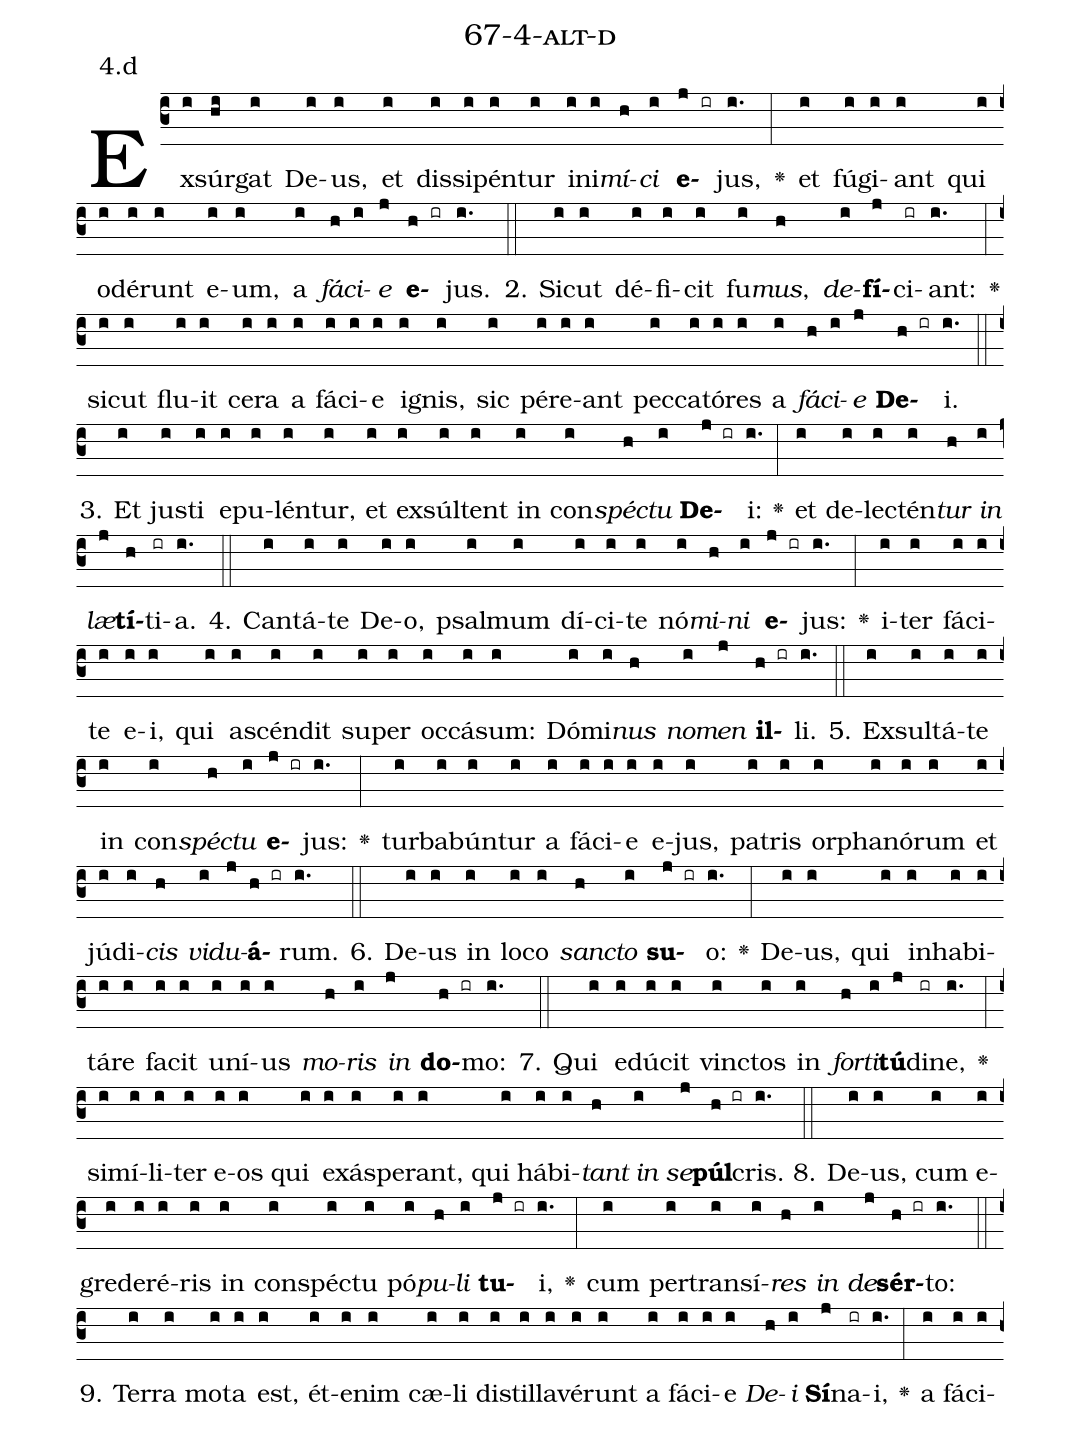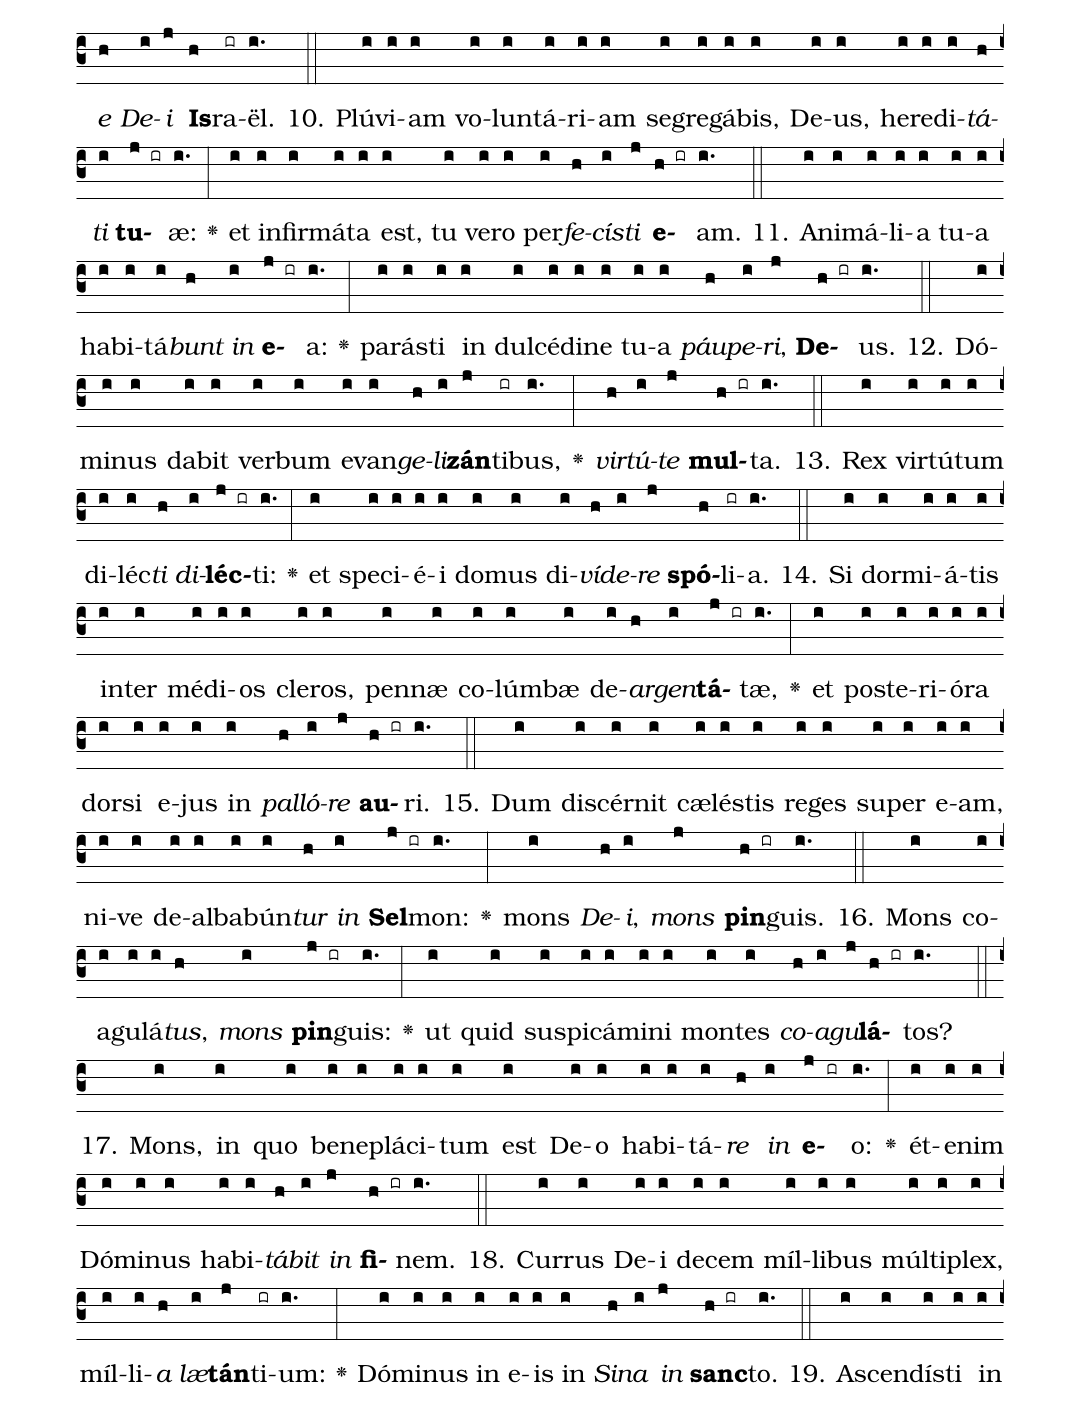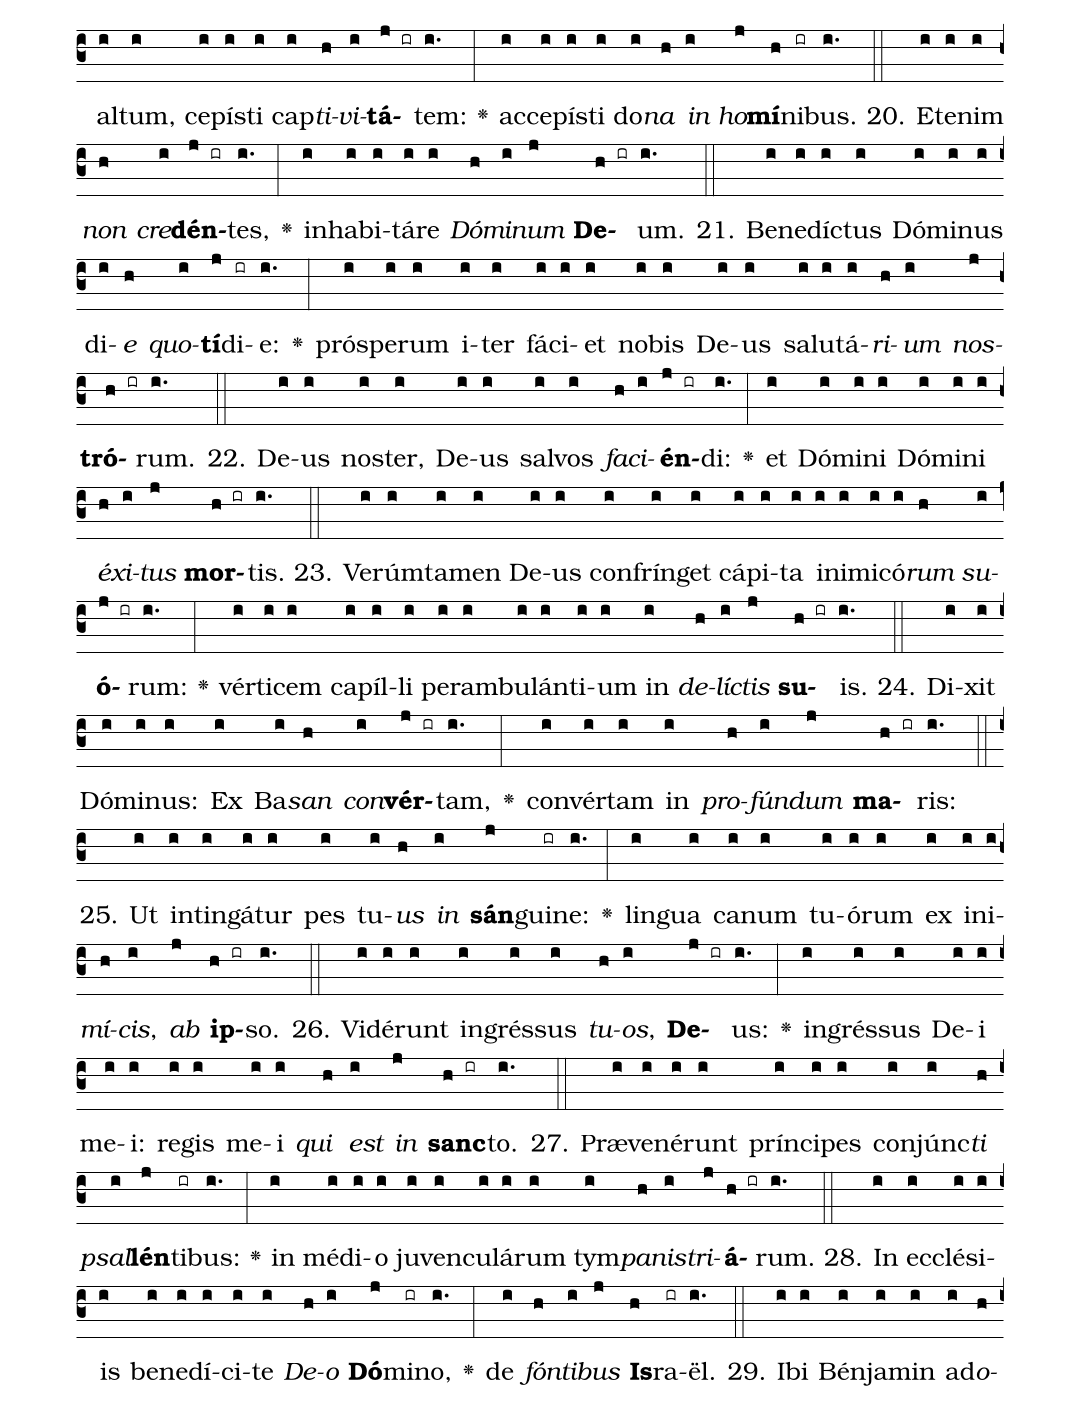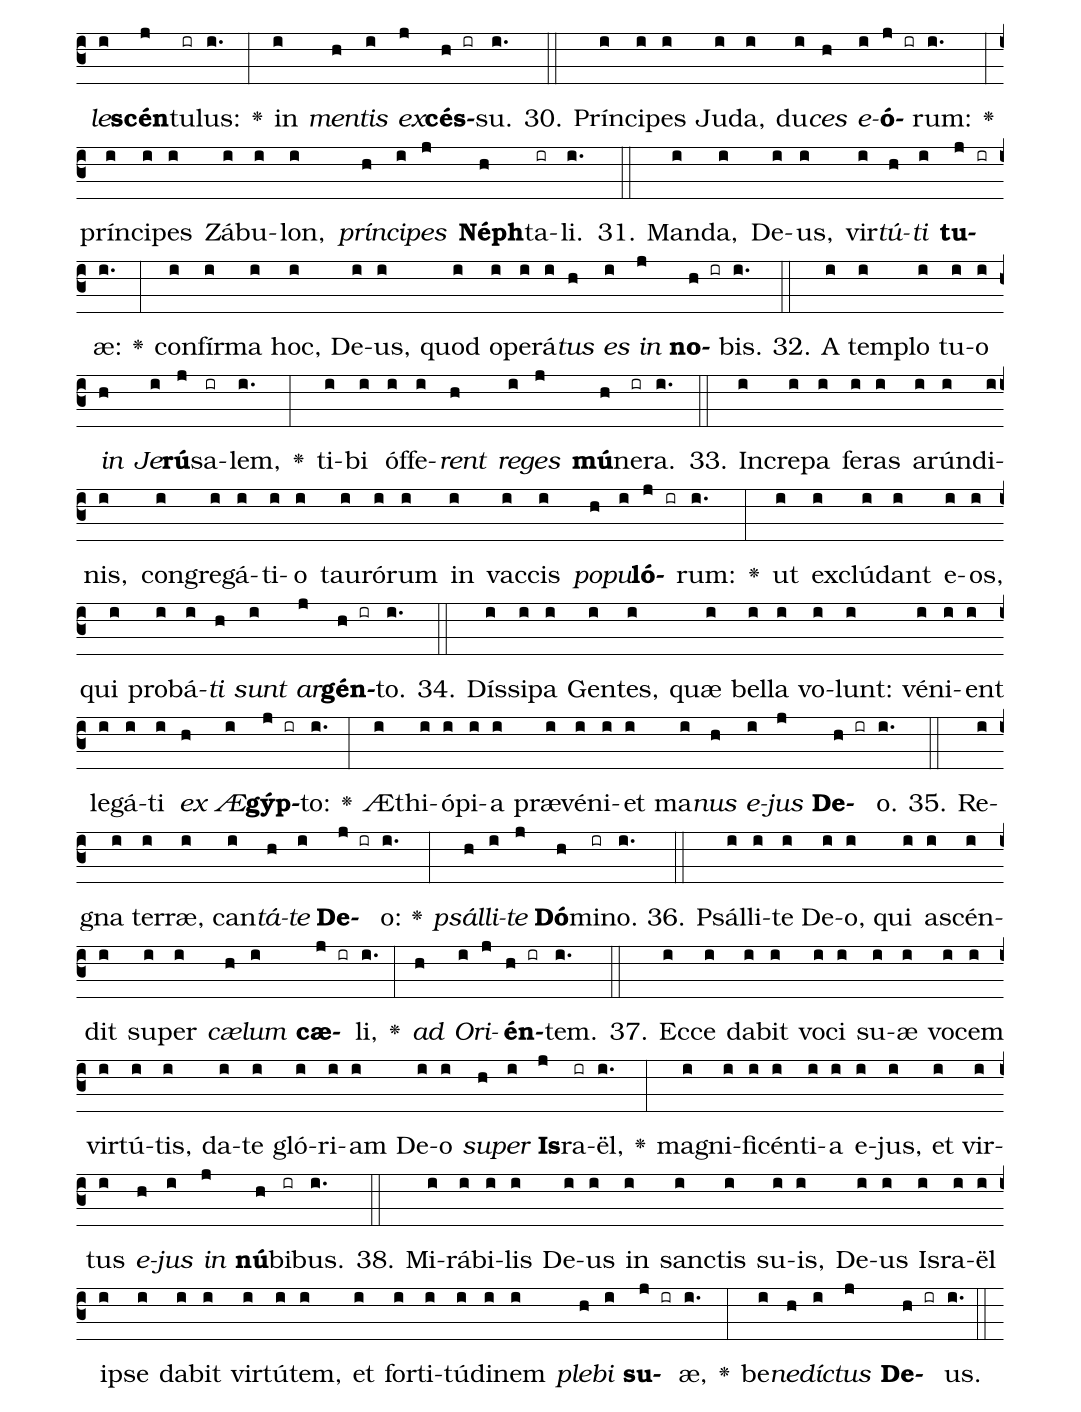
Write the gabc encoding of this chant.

name: 67-4-alt-d;
annotation: 4.d;
%%
(c3)Ex(i)súr(hi)gat(i) De(i)us,(i) et(i) dis(i)si(i)pén(i)tur(i) in(i)i(i)<i>mí</i>(h)<i>ci</i>(i) <b>e</b>(j ir)jus,(i.) <v>\greheightstar</v>(:) et(i) fú(i)gi(i)ant(i) qui(i) o(i)dé(i)runt(i) e(i)um,(i) a(i) <i>fá</i>(h)<i>ci</i>(i)<i>e</i>(j) <b>e</b>(h ir)jus.(i.) (::)
2. Sic(i)ut(i) dé(i)fi(i)cit(i) fu(i)<i>mus</i>,(h) <i>de</i>(i)<b>fí</b>(j)ci(ir)ant:(i.) <v>\greheightstar</v>(:) sic(i)ut(i) flu(i)it(i) ce(i)ra(i) a(i) fá(i)ci(i)e(i) i(i)gnis,(i) sic(i) pér(i)e(i)ant(i) pec(i)ca(i)tó(i)res(i) a(i) <i>fá</i>(h)<i>ci</i>(i)<i>e</i>(j) <b>De</b>(h ir)i.(i.) (::)
3. Et(i) jus(i)ti(i) e(i)pu(i)lén(i)tur,(i) et(i) ex(i)súl(i)tent(i) in(i) con(i)<i>spéc</i>(h)<i>tu</i>(i) <b>De</b>(j ir)i:(i.) <v>\greheightstar</v>(:) et(i) de(i)lec(i)tén(i)<i>tur</i>(h) <i>in</i>(i) <i>læ</i>(j)<b>tí</b>(h)ti(ir)a.(i.) (::)
4. Can(i)tá(i)te(i) De(i)o,(i) psal(i)mum(i) dí(i)ci(i)te(i) nó(i)<i>mi</i>(h)<i>ni</i>(i) <b>e</b>(j ir)jus:(i.) <v>\greheightstar</v>(:) i(i)ter(i) fá(i)ci(i)te(i) e(i)i,(i) qui(i) a(i)scén(i)dit(i) su(i)per(i) oc(i)cá(i)sum:(i) Dó(i)mi(i)<i>nus</i>(h) <i>no</i>(i)<i>men</i>(j) <b>il</b>(h ir)li.(i.) (::)
5. Ex(i)sul(i)tá(i)te(i) in(i) con(i)<i>spéc</i>(h)<i>tu</i>(i) <b>e</b>(j ir)jus:(i.) <v>\greheightstar</v>(:) tur(i)ba(i)bún(i)tur(i) a(i) fá(i)ci(i)e(i) e(i)jus,(i) pa(i)tris(i) or(i)pha(i)nó(i)rum(i) et(i) jú(i)di(i)<i>cis</i>(h) <i>vi</i>(i)<i>du</i>(j)<b>á</b>(h ir)rum.(i.) (::)
6. De(i)us(i) in(i) lo(i)co(i) <i>sanc</i>(h)<i>to</i>(i) <b>su</b>(j ir)o:(i.) <v>\greheightstar</v>(:) De(i)us,(i) qui(i) in(i)ha(i)bi(i)tá(i)re(i) fa(i)cit(i) u(i)ní(i)us(i) <i>mo</i>(h)<i>ris</i>(i) <i>in</i>(j) <b>do</b>(h ir)mo:(i.) (::)
7. Qui(i) e(i)dú(i)cit(i) vinc(i)tos(i) in(i) <i>for</i>(h)<i>ti</i>(i)<b>tú</b>(j)di(ir)ne,(i.) <v>\greheightstar</v>(:) si(i)mí(i)li(i)ter(i) e(i)os(i) qui(i) ex(i)ás(i)pe(i)rant,(i) qui(i) há(i)bi(i)<i>tant</i>(h) <i>in</i>(i) <i>se</i>(j)<b>púl</b>(h ir)cris.(i.) (::)
8. De(i)us,(i) cum(i) e(i)gre(i)de(i)ré(i)ris(i) in(i) con(i)spéc(i)tu(i) pó(i)<i>pu</i>(h)<i>li</i>(i) <b>tu</b>(j ir)i,(i.) <v>\greheightstar</v>(:) cum(i) per(i)trans(i)í(i)<i>res</i>(h) <i>in</i>(i) <i>de</i>(j)<b>sér</b>(h ir)to:(i.) (::)
9. Ter(i)ra(i) mo(i)ta(i) est,(i) ét(i)e(i)nim(i) cæ(i)li(i) di(i)stil(i)la(i)vé(i)runt(i) a(i) fá(i)ci(i)e(i) <i>De</i>(h)<i>i</i>(i) <b>Sí</b>(j)na(ir)i,(i.) <v>\greheightstar</v>(:) a(i) fá(i)ci(i)<i>e</i>(h) <i>De</i>(i)<i>i</i>(j) <b>Is</b>(h)ra(ir)ël.(i.) (::)
10. Plú(i)vi(i)am(i) vo(i)lun(i)tá(i)ri(i)am(i) se(i)gre(i)gá(i)bis,(i) De(i)us,(i) he(i)re(i)di(i)<i>tá</i>(h)<i>ti</i>(i) <b>tu</b>(j ir)æ:(i.) <v>\greheightstar</v>(:) et(i) in(i)fir(i)má(i)ta(i) est,(i) tu(i) ve(i)ro(i) per(i)<i>fe</i>(h)<i>cís</i>(i)<i>ti</i>(j) <b>e</b>(h ir)am.(i.) (::)
11. A(i)ni(i)má(i)li(i)a(i) tu(i)a(i) ha(i)bi(i)tá(i)<i>bunt</i>(h) <i>in</i>(i) <b>e</b>(j ir)a:(i.) <v>\greheightstar</v>(:) pa(i)rás(i)ti(i) in(i) dul(i)cé(i)di(i)ne(i) tu(i)a(i) <i>páu</i>(h)<i>pe</i>(i)<i>ri</i>,(j) <b>De</b>(h ir)us.(i.) (::)
12. Dó(i)mi(i)nus(i) da(i)bit(i) ver(i)bum(i) e(i)van(i)<i>ge</i>(h)<i>li</i>(i)<b>zán</b>(j)ti(ir)bus,(i.) <v>\greheightstar</v>(:) <i>vir</i>(h)<i>tú</i>(i)<i>te</i>(j) <b>mul</b>(h ir)ta.(i.) (::)
13. Rex(i) vir(i)tú(i)tum(i) di(i)léc(i)<i>ti</i>(h) <i>di</i>(i)<b>léc</b>(j ir)ti:(i.) <v>\greheightstar</v>(:) et(i) spe(i)ci(i)é(i)i(i) do(i)mus(i) di(i)<i>ví</i>(h)<i>de</i>(i)<i>re</i>(j) <b>spó</b>(h)li(ir)a.(i.) (::)
14. Si(i) dor(i)mi(i)á(i)tis(i) in(i)ter(i) mé(i)di(i)os(i) cle(i)ros,(i) pen(i)næ(i) co(i)lúm(i)bæ(i) de(i)<i>ar</i>(h)<i>gen</i>(i)<b>tá</b>(j ir)tæ,(i.) <v>\greheightstar</v>(:) et(i) post(i)e(i)ri(i)ó(i)ra(i) dor(i)si(i) e(i)jus(i) in(i) <i>pal</i>(h)<i>ló</i>(i)<i>re</i>(j) <b>au</b>(h ir)ri.(i.) (::)
15. Dum(i) di(i)scér(i)nit(i) cæ(i)lés(i)tis(i) re(i)ges(i) su(i)per(i) e(i)am,(i) ni(i)ve(i) de(i)al(i)ba(i)bún(i)<i>tur</i>(h) <i>in</i>(i) <b>Sel</b>(j ir)mon:(i.) <v>\greheightstar</v>(:) mons(i) <i>De</i>(h)<i>i</i>,(i) <i>mons</i>(j) <b>pin</b>(h ir)guis.(i.) (::)
16. Mons(i) co(i)a(i)gu(i)lá(i)<i>tus</i>,(h) <i>mons</i>(i) <b>pin</b>(j ir)guis:(i.) <v>\greheightstar</v>(:) ut(i) quid(i) su(i)spi(i)cá(i)mi(i)ni(i) mon(i)tes(i) <i>co</i>(h)<i>a</i>(i)<i>gu</i>(j)<b>lá</b>(h ir)tos?(i.) (::)
17. Mons,(i) in(i) quo(i) be(i)ne(i)plá(i)ci(i)tum(i) est(i) De(i)o(i) ha(i)bi(i)tá(i)<i>re</i>(h) <i>in</i>(i) <b>e</b>(j ir)o:(i.) <v>\greheightstar</v>(:) ét(i)e(i)nim(i) Dó(i)mi(i)nus(i) ha(i)bi(i)<i>tá</i>(h)<i>bit</i>(i) <i>in</i>(j) <b>fi</b>(h ir)nem.(i.) (::)
18. Cur(i)rus(i) De(i)i(i) de(i)cem(i) míl(i)li(i)bus(i) múl(i)ti(i)plex,(i) míl(i)li(i)<i>a</i>(h) <i>læ</i>(i)<b>tán</b>(j)ti(ir)um:(i.) <v>\greheightstar</v>(:) Dó(i)mi(i)nus(i) in(i) e(i)is(i) in(i) <i>Si</i>(h)<i>na</i>(i) <i>in</i>(j) <b>sanc</b>(h ir)to.(i.) (::)
19. A(i)scen(i)dís(i)ti(i) in(i) al(i)tum,(i) ce(i)pís(i)ti(i) cap(i)<i>ti</i>(h)<i>vi</i>(i)<b>tá</b>(j ir)tem:(i.) <v>\greheightstar</v>(:) ac(i)ce(i)pís(i)ti(i) do(i)<i>na</i>(h) <i>in</i>(i) <i>ho</i>(j)<b>mí</b>(h)ni(ir)bus.(i.) (::)
20. Et(i)e(i)nim(i) <i>non</i>(h) <i>cre</i>(i)<b>dén</b>(j ir)tes,(i.) <v>\greheightstar</v>(:) in(i)ha(i)bi(i)tá(i)re(i) <i>Dó</i>(h)<i>mi</i>(i)<i>num</i>(j) <b>De</b>(h ir)um.(i.) (::)
21. Be(i)ne(i)díc(i)tus(i) Dó(i)mi(i)nus(i) di(i)<i>e</i>(h) <i>quo</i>(i)<b>tí</b>(j)di(ir)e:(i.) <v>\greheightstar</v>(:) pró(i)spe(i)rum(i) i(i)ter(i) fá(i)ci(i)et(i) no(i)bis(i) De(i)us(i) sa(i)lu(i)tá(i)<i>ri</i>(h)<i>um</i>(i) <i>nos</i>(j)<b>tró</b>(h ir)rum.(i.) (::)
22. De(i)us(i) nos(i)ter,(i) De(i)us(i) sal(i)vos(i) <i>fa</i>(h)<i>ci</i>(i)<b>én</b>(j ir)di:(i.) <v>\greheightstar</v>(:) et(i) Dó(i)mi(i)ni(i) Dó(i)mi(i)ni(i) <i>éx</i>(h)<i>i</i>(i)<i>tus</i>(j) <b>mor</b>(h ir)tis.(i.) (::)
23. Ve(i)rúm(i)ta(i)men(i) De(i)us(i) con(i)frín(i)get(i) cá(i)pi(i)ta(i) in(i)i(i)mi(i)có(i)<i>rum</i>(h) <i>su</i>(i)<b>ó</b>(j ir)rum:(i.) <v>\greheightstar</v>(:) vér(i)ti(i)cem(i) ca(i)píl(i)li(i) per(i)am(i)bu(i)lán(i)ti(i)um(i) in(i) <i>de</i>(h)<i>líc</i>(i)<i>tis</i>(j) <b>su</b>(h ir)is.(i.) (::)
24. Di(i)xit(i) Dó(i)mi(i)nus:(i) Ex(i) Ba(i)<i>san</i>(h) <i>con</i>(i)<b>vér</b>(j ir)tam,(i.) <v>\greheightstar</v>(:) con(i)vér(i)tam(i) in(i) <i>pro</i>(h)<i>fún</i>(i)<i>dum</i>(j) <b>ma</b>(h ir)ris:(i.) (::)
25. Ut(i) in(i)tin(i)gá(i)tur(i) pes(i) tu(i)<i>us</i>(h) <i>in</i>(i) <b>sán</b>(j)gui(ir)ne:(i.) <v>\greheightstar</v>(:) lin(i)gua(i) ca(i)num(i) tu(i)ó(i)rum(i) ex(i) in(i)i(i)<i>mí</i>(h)<i>cis</i>,(i) <i>ab</i>(j) <b>ip</b>(h ir)so.(i.) (::)
26. Vi(i)dé(i)runt(i) in(i)grés(i)sus(i) <i>tu</i>(h)<i>os</i>,(i) <b>De</b>(j ir)us:(i.) <v>\greheightstar</v>(:) in(i)grés(i)sus(i) De(i)i(i) me(i)i:(i) re(i)gis(i) me(i)i(i) <i>qui</i>(h) <i>est</i>(i) <i>in</i>(j) <b>sanc</b>(h ir)to.(i.) (::)
27. Præ(i)ve(i)né(i)runt(i) prín(i)ci(i)pes(i) con(i)júnc(i)<i>ti</i>(h) <i>psal</i>(i)<b>lén</b>(j)ti(ir)bus:(i.) <v>\greheightstar</v>(:) in(i) mé(i)di(i)o(i) ju(i)ven(i)cu(i)lá(i)rum(i) tym(i)<i>pa</i>(h)<i>nis</i>(i)<i>tri</i>(j)<b>á</b>(h ir)rum.(i.) (::)
28. In(i) ec(i)clé(i)si(i)is(i) be(i)ne(i)dí(i)ci(i)te(i) <i>De</i>(h)<i>o</i>(i) <b>Dó</b>(j)mi(ir)no,(i.) <v>\greheightstar</v>(:) de(i) <i>fón</i>(h)<i>ti</i>(i)<i>bus</i>(j) <b>Is</b>(h)ra(ir)ël.(i.) (::)
29. I(i)bi(i) Bén(i)ja(i)min(i) ad(i)<i>o</i>(h)<i>le</i>(i)<b>scén</b>(j)tu(ir)lus:(i.) <v>\greheightstar</v>(:) in(i) <i>men</i>(h)<i>tis</i>(i) <i>ex</i>(j)<b>cés</b>(h ir)su.(i.) (::)
30. Prín(i)ci(i)pes(i) Ju(i)da,(i) du(i)<i>ces</i>(h) <i>e</i>(i)<b>ó</b>(j ir)rum:(i.) <v>\greheightstar</v>(:) prín(i)ci(i)pes(i) Zá(i)bu(i)lon,(i) <i>prín</i>(h)<i>ci</i>(i)<i>pes</i>(j) <b>Néph</b>(h)ta(ir)li.(i.) (::)
31. Man(i)da,(i) De(i)us,(i) vir(i)<i>tú</i>(h)<i>ti</i>(i) <b>tu</b>(j ir)æ:(i.) <v>\greheightstar</v>(:) con(i)fír(i)ma(i) hoc,(i) De(i)us,(i) quod(i) o(i)pe(i)rá(i)<i>tus</i>(h) <i>es</i>(i) <i>in</i>(j) <b>no</b>(h ir)bis.(i.) (::)
32. A(i) tem(i)plo(i) tu(i)o(i) <i>in</i>(h) <i>Je</i>(i)<b>rú</b>(j)sa(ir)lem,(i.) <v>\greheightstar</v>(:) ti(i)bi(i) óf(i)fe(i)<i>rent</i>(h) <i>re</i>(i)<i>ges</i>(j) <b>mú</b>(h)ne(ir)ra.(i.) (::)
33. In(i)cre(i)pa(i) fe(i)ras(i) a(i)rún(i)di(i)nis,(i) con(i)gre(i)gá(i)ti(i)o(i) tau(i)ró(i)rum(i) in(i) vac(i)cis(i) <i>po</i>(h)<i>pu</i>(i)<b>ló</b>(j ir)rum:(i.) <v>\greheightstar</v>(:) ut(i) ex(i)clú(i)dant(i) e(i)os,(i) qui(i) pro(i)bá(i)<i>ti</i>(h) <i>sunt</i>(i) <i>ar</i>(j)<b>gén</b>(h ir)to.(i.) (::)
34. Dís(i)si(i)pa(i) Gen(i)tes,(i) quæ(i) bel(i)la(i) vo(i)lunt:(i) vé(i)ni(i)ent(i) le(i)gá(i)ti(i) <i>ex</i>(h) <i>Æ</i>(i)<b>gýp</b>(j ir)to:(i.) <v>\greheightstar</v>(:) Æ(i)thi(i)ó(i)pi(i)a(i) præ(i)vé(i)ni(i)et(i) ma(i)<i>nus</i>(h) <i>e</i>(i)<i>jus</i>(j) <b>De</b>(h ir)o.(i.) (::)
35. Re(i)gna(i) ter(i)ræ,(i) can(i)<i>tá</i>(h)<i>te</i>(i) <b>De</b>(j ir)o:(i.) <v>\greheightstar</v>(:) <i>psál</i>(h)<i>li</i>(i)<i>te</i>(j) <b>Dó</b>(h)mi(ir)no.(i.) (::)
36. Psál(i)li(i)te(i) De(i)o,(i) qui(i) a(i)scén(i)dit(i) su(i)per(i) <i>cæ</i>(h)<i>lum</i>(i) <b>cæ</b>(j ir)li,(i.) <v>\greheightstar</v>(:) <i>ad</i>(h) <i>O</i>(i)<i>ri</i>(j)<b>én</b>(h ir)tem.(i.) (::)
37. Ec(i)ce(i) da(i)bit(i) vo(i)ci(i) su(i)æ(i) vo(i)cem(i) vir(i)tú(i)tis,(i) da(i)te(i) gló(i)ri(i)am(i) De(i)o(i) <i>su</i>(h)<i>per</i>(i) <b>Is</b>(j)ra(ir)ël,(i.) <v>\greheightstar</v>(:) ma(i)gni(i)fi(i)cén(i)ti(i)a(i) e(i)jus,(i) et(i) vir(i)tus(i) <i>e</i>(h)<i>jus</i>(i) <i>in</i>(j) <b>nú</b>(h)bi(ir)bus.(i.) (::)
38. Mi(i)rá(i)bi(i)lis(i) De(i)us(i) in(i) sanc(i)tis(i) su(i)is,(i) De(i)us(i) Is(i)ra(i)ël(i) ip(i)se(i) da(i)bit(i) vir(i)tú(i)tem,(i) et(i) for(i)ti(i)tú(i)di(i)nem(i) <i>ple</i>(h)<i>bi</i>(i) <b>su</b>(j ir)æ,(i.) <v>\greheightstar</v>(:) be(i)<i>ne</i>(h)<i>díc</i>(i)<i>tus</i>(j) <b>De</b>(h ir)us.(i.) (::)
